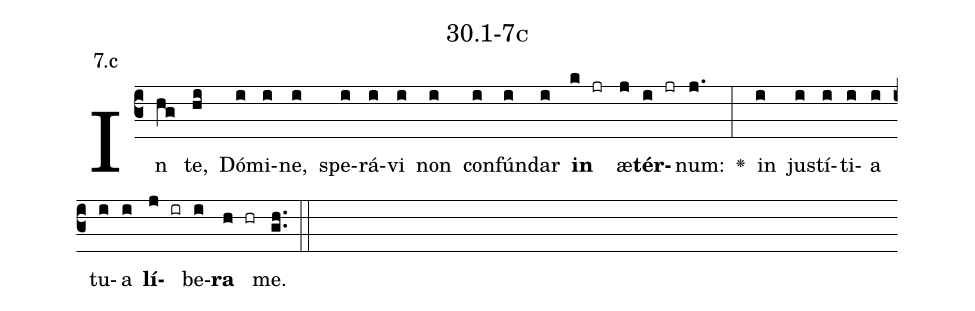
name: 30.1-7c;
annotation: 7.c;
%%
(c3)In(hg) te,(hi) Dó(i)mi(i)ne,(i) spe(i)rá(i)vi(i) non(i) con(i)fún(i)dar(i) <b>in</b>(k jr) æ(j)<b>tér</b>(i jr)num:(j.) <v>\greheightstar</v>(:) in(i) jus(i)tí(i)ti(i)a(i) tu(i)a(i) <b>lí</b>(j ir)be(i)<b>ra</b>(h hr) me.(gh..) (::)


%E(i) u(i) o(j) u(i) a(h) e.(gh..) (::)
